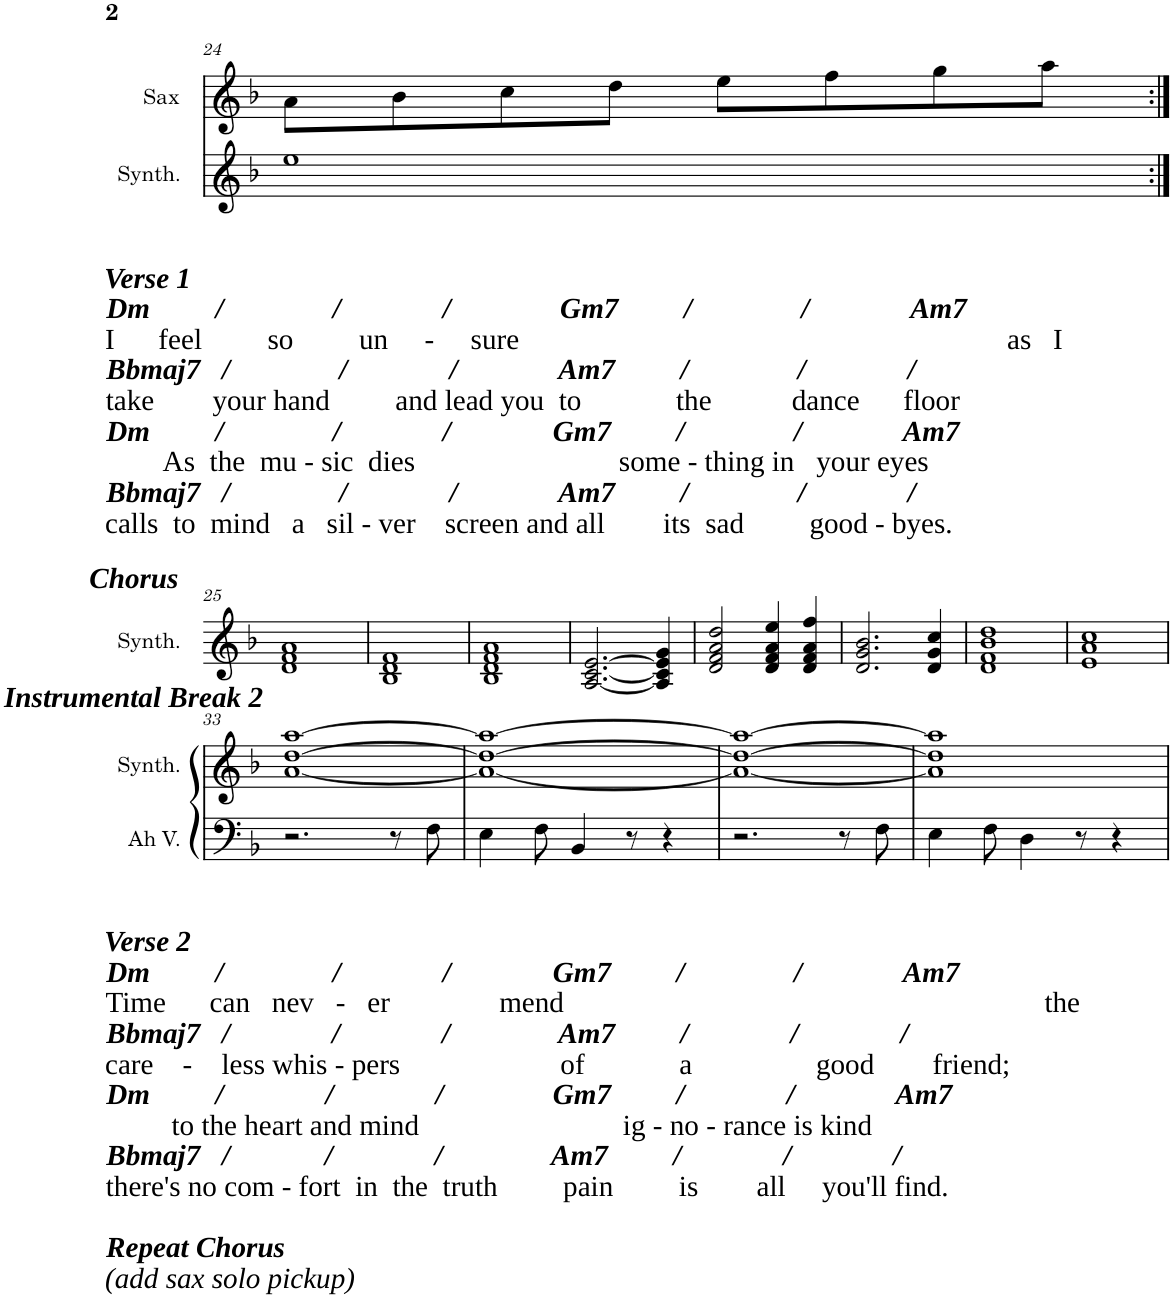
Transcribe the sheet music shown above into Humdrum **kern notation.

**kern	**kern	**kern
*part3	*part2	*part1
*staff3	*staff2	*staff1
*I"Ah Voice	*I"FM Synth	*I"Sax
*I'Ah V.	*I'Synth.	*I'Sax
!!LO:PB:g=z
*clefF4	*clefG2	*clefG2
*	*	*Trd8c14
*k[b-]	*k[b-]	*k[b-]
*M4/4	*M4/4	*M4/4
=24	=24	=24
1r	1ee	8a\L
.	.	8b-\
.	.	8cc\
.	.	8dd\J
.	.	8ee\L
.	.	8ff\
.	.	8gg\
.	.	8aa\J
!!LO:LB:g=z
!!LO:REH:place=s1:a:Bi:enc=none:fs=14:t=Chorus
=25:|!	=25:|!	=25:|!
!	!	!LO:TX:a:Bi:t=Verse 1
!	!	!LO:TX:a:t=Dm         /               /              /               Gm7         /               /              Am7
!	!	!LO:TX:a:t=I      feel         so         un     -     sure                                                                   as   I
!	!	!LO:TX:a:Bi:t=Bbmaj7   /               /              /              Am7         /               /              /
!	!	!LO:TX:a:t=take        your hand         and lead you  to             the           dance      floor
!	!	!LO:TX:a:Bi:t=Dm         /               /              /              Gm7         /               /              Am7
!	!	!LO:TX:a:t=As  the  mu - sic  dies                            some - thing in   your eyes
!	!	!LO:TX:a:Bi:t=Bbmaj7   /               /              /              Am7         /               /              /
!	!	!LO:TX:a:t=calls  to  mind   a   sil - ver    screen and all        its  sad         good - byes.
1r	1d 1f 1a	1r
=26	=26	=26
1r	1B- 1d 1f	1r
=27	=27	=27
1r	1B- 1d 1f 1a	1r
=28	=28	=28
1r	[2.A/ [2.c/ [2.e/	1r
.	4A/] 4c/] 4e/] 4g/	.
=29	=29	=29
1r	2d/ 2f/ 2a/ 2dd/	1r
.	4d/ 4f/ 4a/ 4ee/	.
.	4d/ 4f/ 4a/ 4ff/	.
=30	=30	=30
1r	2.d/ 2.g/ 2.b-/	1r
.	4d/ 4g/ 4cc/	.
=31	=31	=31
1r	1d 1f 1b- 1dd	1r
=32	=32	=32
1r	1e 1a 1cc	1r
!!LO:LB:g=z
!!LO:REH:place=s1:a:Bi:enc=none:fs=14:t=Instrumental Break 2
=33	=33	=33
!LO:TX:b:Bi:t=Verse 2	!	!
!LO:TX:b:t=Dm         /               /              /              Gm7         /               /              Am7	!	!
!LO:TX:b:t=Time      can   nev   -   er               mend                                                                  the	!	!
!LO:TX:b:Bi:t=Bbmaj7   /              /              /               Am7         /              /              /	!	!
!LO:TX:b:t=care    -    less whis - pers                      of             a                 good        friend;	!	!
!LO:TX:b:Bi:t=Dm         /              /              /               Gm7         /              /              Am7	!	!
!LO:TX:b:t=to the heart and mind                            ig - no - rance is kind	!	!
!LO:TX:b:Bi:t=Bbmaj7   /             /              /               Am7         /              /              /	!	!
!LO:TX:b:t=there's no com - fort  in  the  truth         pain         is        all     you'll find.	!	!
!LO:TX:b:Bi:t=Repeat Chorus	!	!
!LO:TX:b:t=(add sax solo pickup)	!	!
2.r	[1a [1dd [1aa	1r
8r	.	.
8F\	.	.
=34	=34	=34
4E\	1a_ 1dd_ 1aa_	1r
8F\	.	.
4BB-/	.	.
8r	.	.
4r	.	.
=35	=35	=35
2.r	1a_ 1dd_ 1aa_	1r
8r	.	.
8F\	.	.
=36	=36	=36
4E\	1a] 1dd] 1aa]	1r
8F\	.	.
4D\	.	.
8r	.	.
4r	.	.
=	=	=
*-	*-	*-
